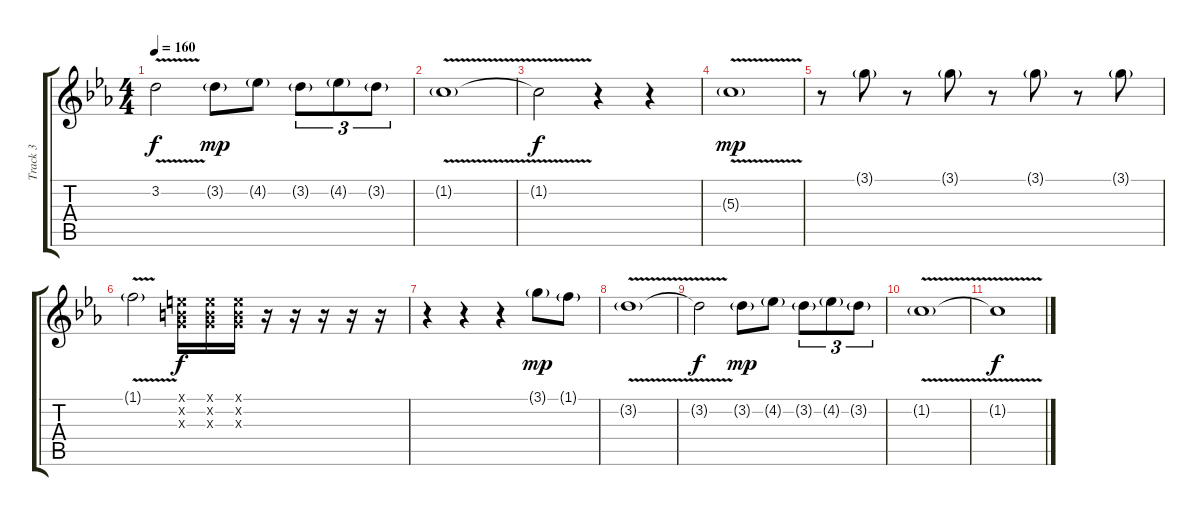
\track ("Track 3" "Track 3") {instrument overdrivenguitar}
\staff {score tabs}
\tuning (E4 B3 G3 D3 A2 E2) {hide}
\ts (4 4)
\tempo 160
\clef g2
\ks cminor
3.2{v t}.2{dy f} 3.2{g}.8{dy mp} 4.2{g}.8 3.2{g}.8{tu (3 2)} 4.2{g}.8{tu (3 2)} 3.2{g}.8{tu (3 2)} |
1.2{v g}.1 |
1.2{t}.2{dy f} r.4 r.4 |
5.3{v g}.1{dy mp} |
r.8 3.1{g}.8 r.8 3.1{g}.8 r.8 3.1{g}.8 r.8 3.1{g}.8 |
1.1{v g}.2 (0.1{x} 0.2{x} 0.3{x}).16{dy f} (0.1{x} 0.2{x} 0.3{x}).16 (0.1{x} 0.2{x} 0.3{x}).16 r.16 r.16 r.16 r.16 r.16 |
r.4 r.4 r.4 3.1{g}.8{dy mp} 1.1{g}.8 |
3.2{v g}.1 |
3.2{v t}.2{dy f} 3.2{g}.8{dy mp} 4.2{g}.8 3.2{g}.8{tu (3 2)} 4.2{g}.8{tu (3 2)} 3.2{g}.8{tu (3 2)} |
1.2{v g}.1 |
1.2{t}.1{dy f}
